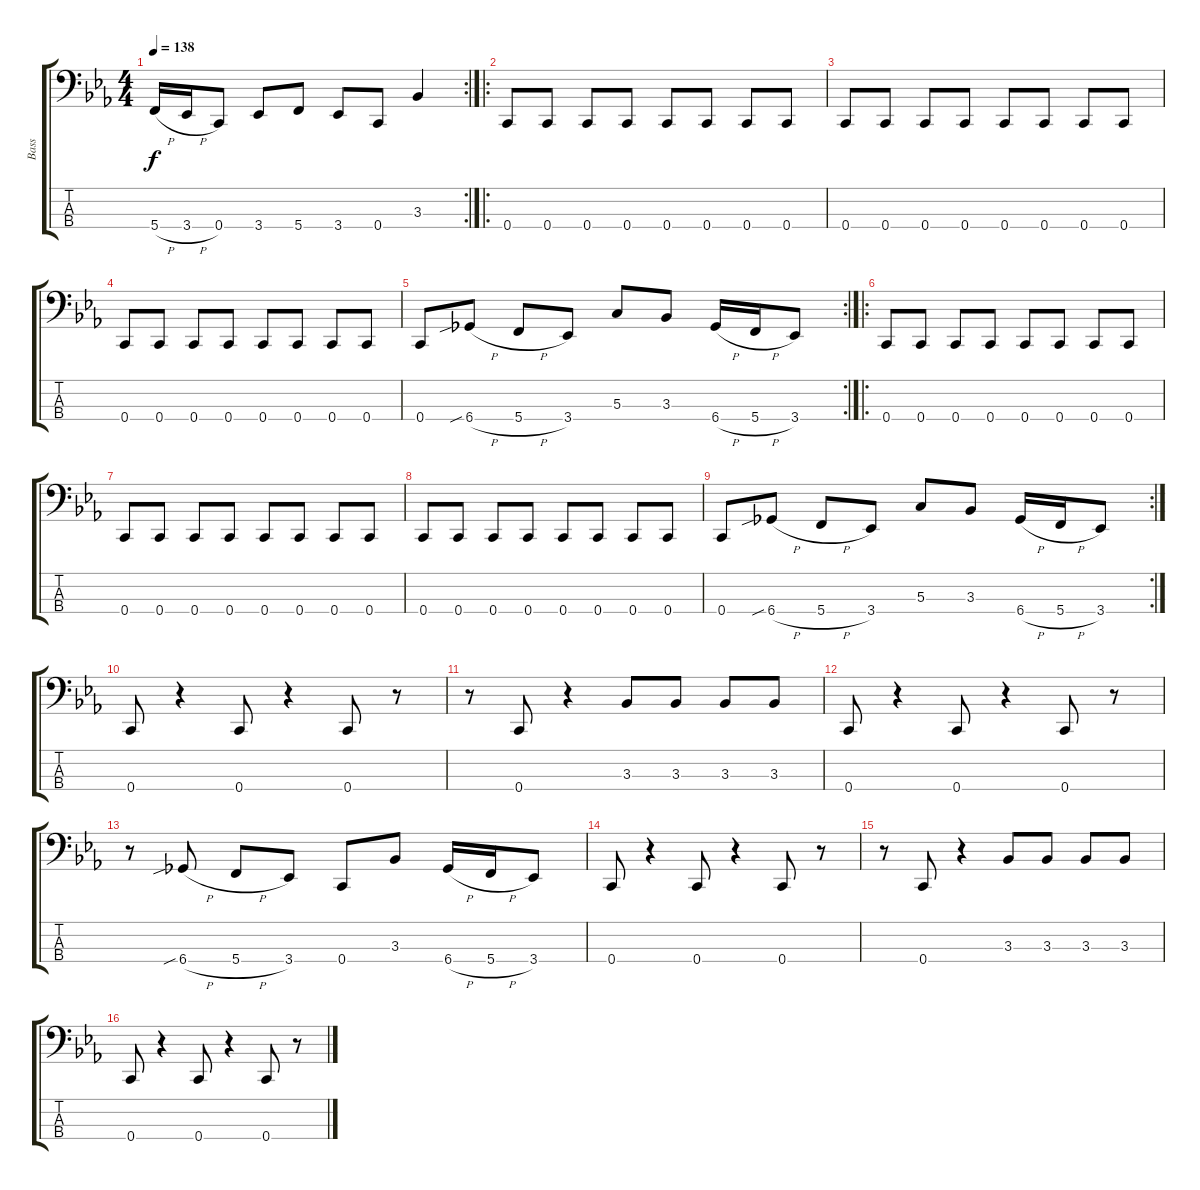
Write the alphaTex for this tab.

\track ("Bass" "Bass") {instrument electricbassfinger}
\staff {score tabs}
\tuning (F2 C2 G1 C1) {hide}
\rc 2
\ts (4 4)
\tempo 138
\clef f4
\ks eb
5.4{h}.16{dy f} 3.4{h}.16 0.4.8 3.4.8 5.4.8 3.4.8 0.4.8 3.3.4 |
\ro
0.4.8 0.4.8 0.4.8 0.4.8 0.4.8 0.4.8 0.4.8 0.4.8 |
0.4.8 0.4.8 0.4.8 0.4.8 0.4.8 0.4.8 0.4.8 0.4.8 |
0.4.8 0.4.8 0.4.8 0.4.8 0.4.8 0.4.8 0.4.8 0.4.8 |
\rc 2
0.4.8 6.4{sib h}.8 5.4{h}.8 3.4.8 5.3.8 3.3.8 6.4{h}.16 5.4{h}.16 3.4.8 |
\ro
0.4.8 0.4.8 0.4.8 0.4.8 0.4.8 0.4.8 0.4.8 0.4.8 |
0.4.8 0.4.8 0.4.8 0.4.8 0.4.8 0.4.8 0.4.8 0.4.8 |
0.4.8 0.4.8 0.4.8 0.4.8 0.4.8 0.4.8 0.4.8 0.4.8 |
\rc 2
0.4.8 6.4{sib h}.8 5.4{h}.8 3.4.8 5.3.8 3.3.8 6.4{h}.16 5.4{h}.16 3.4.8 |
0.4.8 r.4 0.4.8 r.4 0.4.8 r.8 |
r.8 0.4.8 r.4 3.3.8 3.3.8 3.3.8 3.3.8 |
0.4.8 r.4 0.4.8 r.4 0.4.8 r.8 |
r.8 6.4{sib h}.8 5.4{h}.8 3.4.8 0.4.8 3.3.8 6.4{h}.16 5.4{h}.16 3.4.8 |
0.4.8 r.4 0.4.8 r.4 0.4.8 r.8 |
r.8 0.4.8 r.4 3.3.8 3.3.8 3.3.8 3.3.8 |
0.4.8 r.4 0.4.8 r.4 0.4.8 r.8
